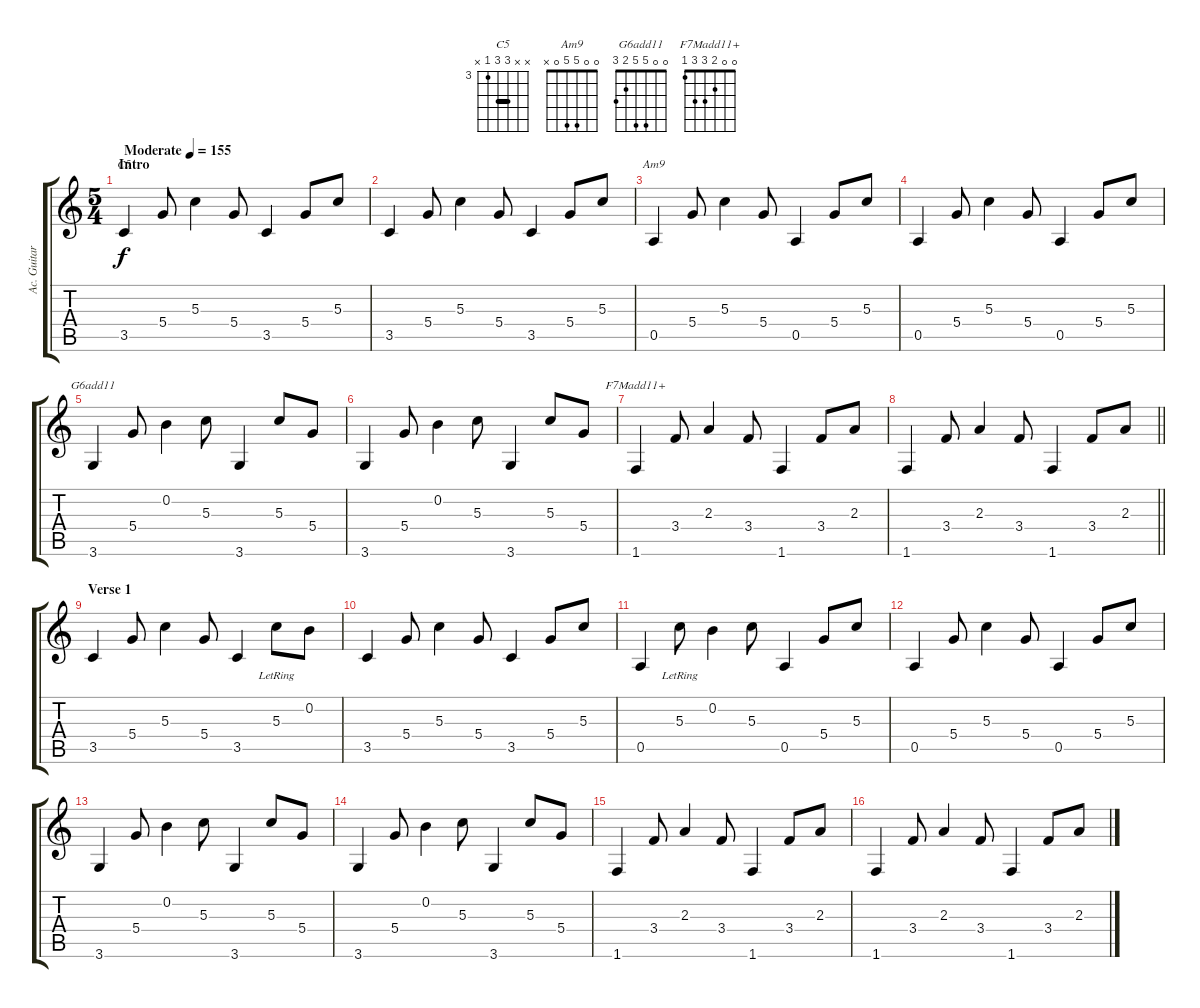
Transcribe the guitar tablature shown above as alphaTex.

\track ("Ac. Guitar" "Ac. Guitar") {instrument acousticguitarsteel}
\staff {score tabs}
\tuning (E4 B3 G3 D3 A2 E2) {hide}
\chord ("C5" x x 5 5 3 x) {firstfret 3 barre 5}
\chord ("Am9" 0 0 5 5 0 x)
\chord ("G6add11" 0 0 5 5 2 3)
\chord ("F7Madd11+" 0 0 2 3 3 1)
\ts (5 4)
\section ("" "Intro")
\tempo (155 "Moderate")
\clef g2
\ks c
3.5.4{ch "C5" dy f instrument acousticguitarsteel} 5.4.8 5.3.4 5.4.8 3.5.4 5.4.8 5.3.8 |
3.5.4 5.4.8 5.3.4 5.4.8 3.5.4 5.4.8 5.3.8 |
0.5.4{ch "Am9"} 5.4.8 5.3.4 5.4.8 0.5.4 5.4.8 5.3.8 |
0.5.4 5.4.8 5.3.4 5.4.8 0.5.4 5.4.8 5.3.8 |
3.6.4{ch "G6add11"} 5.4.8 0.2.4 5.3.8 3.6.4 5.3.8 5.4.8 |
3.6.4 5.4.8 0.2.4 5.3.8 3.6.4 5.3.8 5.4.8 |
1.6.4{ch "F7Madd11+"} 3.4.8 2.3.4 3.4.8 1.6.4 3.4.8 2.3.8 |
\barLineRight lightlight
1.6.4 3.4.8 2.3.4 3.4.8 1.6.4 3.4.8 2.3.8 |
\section ("" "Verse 1")
3.5.4 5.4.8 5.3.4 5.4.8 3.5.4 5.3{lr}.8 0.2.8 |
3.5.4 5.4.8 5.3.4 5.4.8 3.5.4 5.4.8 5.3.8 |
0.5.4 5.3{lr}.8 0.2.4 5.3.8 0.5.4 5.4.8 5.3.8 |
0.5.4 5.4.8 5.3.4 5.4.8 0.5.4 5.4.8 5.3.8 |
3.6.4 5.4.8 0.2.4 5.3.8 3.6.4 5.3.8 5.4.8 |
3.6.4 5.4.8 0.2.4 5.3.8 3.6.4 5.3.8 5.4.8 |
1.6.4 3.4.8 2.3.4 3.4.8 1.6.4 3.4.8 2.3.8 |
1.6.4 3.4.8 2.3.4 3.4.8 1.6.4 3.4.8 2.3.8
